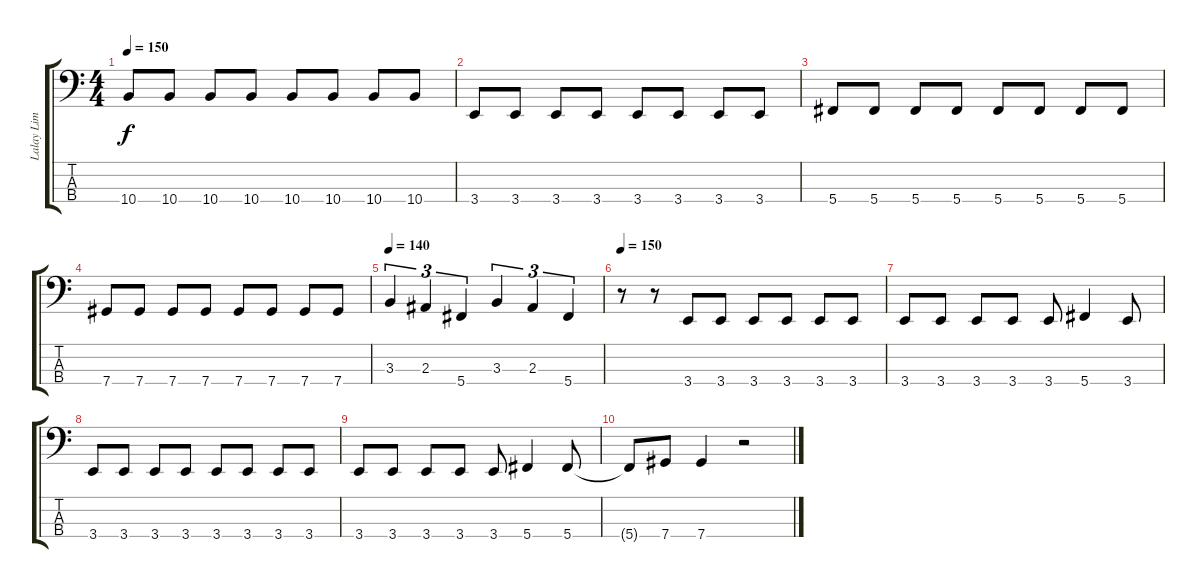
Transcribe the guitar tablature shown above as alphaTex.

\track ("Lalay Lim" "Lalay Lim") {instrument electricbassfinger}
\staff {score tabs}
\tuning (Gb2 Db2 Ab1 Db1) {hide}
\ts (4 4)
\tempo 150
\clef f4
\ks c
10.4.8{dy f} 10.4.8 10.4.8 10.4.8 10.4.8 10.4.8 10.4.8 10.4.8 |
3.4.8 3.4.8 3.4.8 3.4.8 3.4.8 3.4.8 3.4.8 3.4.8 |
5.4.8 5.4.8 5.4.8 5.4.8 5.4.8 5.4.8 5.4.8 5.4.8 |
7.4.8 7.4.8 7.4.8 7.4.8 7.4.8 7.4.8 7.4.8 7.4.8 |
\tempo 140
3.3.4{tu (3 2)} 2.3.4{tu (3 2)} 5.4.4{tu (3 2)} 3.3.4{tu (3 2)} 2.3.4{tu (3 2)} 5.4.4{tu (3 2)} |
\tempo 150
r.8 r.8 3.4.8 3.4.8 3.4.8 3.4.8 3.4.8 3.4.8 |
3.4.8 3.4.8 3.4.8 3.4.8 3.4.8 5.4.4 3.4.8 |
3.4.8 3.4.8 3.4.8 3.4.8 3.4.8 3.4.8 3.4.8 3.4.8 |
3.4.8 3.4.8 3.4.8 3.4.8 3.4.8 5.4.4 5.4.8 |
5.4{t}.8 7.4.8 7.4.4 r.2
